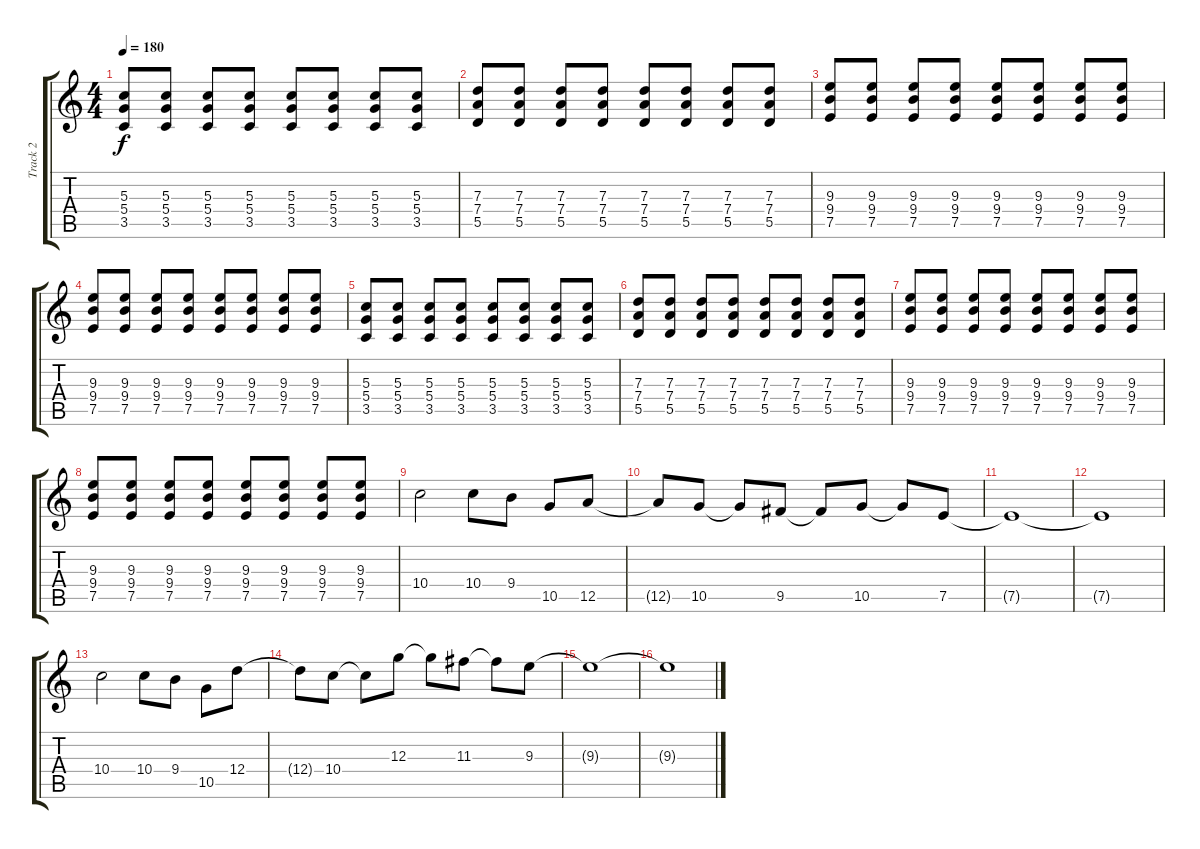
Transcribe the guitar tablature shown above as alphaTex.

\track ("Track 2" "Track 2") {instrument distortionguitar}
\staff {score tabs}
\tuning (E4 B3 G3 D3 A2 E2) {hide}
\ts (4 4)
\tempo 180
\clef g2
\ks c
(5.3 5.4 3.5).8{dy f} (5.3 5.4 3.5).8 (5.3 5.4 3.5).8 (5.3 5.4 3.5).8 (5.3 5.4 3.5).8 (5.3 5.4 3.5).8 (5.3 5.4 3.5).8 (5.3 5.4 3.5).8 |
(7.3 7.4 5.5).8 (7.3 7.4 5.5).8 (7.3 7.4 5.5).8 (7.3 7.4 5.5).8 (7.3 7.4 5.5).8 (7.3 7.4 5.5).8 (7.3 7.4 5.5).8 (7.3 7.4 5.5).8 |
(9.3 9.4 7.5).8 (9.3 9.4 7.5).8 (9.3 9.4 7.5).8 (9.3 9.4 7.5).8 (9.3 9.4 7.5).8 (9.3 9.4 7.5).8 (9.3 9.4 7.5).8 (9.3 9.4 7.5).8 |
(9.3 9.4 7.5).8 (9.3 9.4 7.5).8 (9.3 9.4 7.5).8 (9.3 9.4 7.5).8 (9.3 9.4 7.5).8 (9.3 9.4 7.5).8 (9.3 9.4 7.5).8 (9.3 9.4 7.5).8 |
(5.3 5.4 3.5).8 (5.3 5.4 3.5).8 (5.3 5.4 3.5).8 (5.3 5.4 3.5).8 (5.3 5.4 3.5).8 (5.3 5.4 3.5).8 (5.3 5.4 3.5).8 (5.3 5.4 3.5).8 |
(7.3 7.4 5.5).8 (7.3 7.4 5.5).8 (7.3 7.4 5.5).8 (7.3 7.4 5.5).8 (7.3 7.4 5.5).8 (7.3 7.4 5.5).8 (7.3 7.4 5.5).8 (7.3 7.4 5.5).8 |
(9.3 9.4 7.5).8 (9.3 9.4 7.5).8 (9.3 9.4 7.5).8 (9.3 9.4 7.5).8 (9.3 9.4 7.5).8 (9.3 9.4 7.5).8 (9.3 9.4 7.5).8 (9.3 9.4 7.5).8 |
(9.3 9.4 7.5).8 (9.3 9.4 7.5).8 (9.3 9.4 7.5).8 (9.3 9.4 7.5).8 (9.3 9.4 7.5).8 (9.3 9.4 7.5).8 (9.3 9.4 7.5).8 (9.3 9.4 7.5).8 |
10.4.2 10.4.8 9.4.8 10.5.8 12.5.8 |
12.5{t}.8 10.5.8 10.5{t}.8 9.5.8 9.5{t}.8 10.5.8 10.5{t}.8 7.5.8 |
7.5{t}.1 |
7.5{t}.1 |
10.4.2 10.4.8 9.4.8 10.5.8 12.4.8 |
12.4{t}.8 10.4.8 10.4{t}.8 12.3.8 12.3{t}.8 11.3.8 11.3{t}.8 9.3.8 |
9.3{t}.1 |
9.3{t}.1
